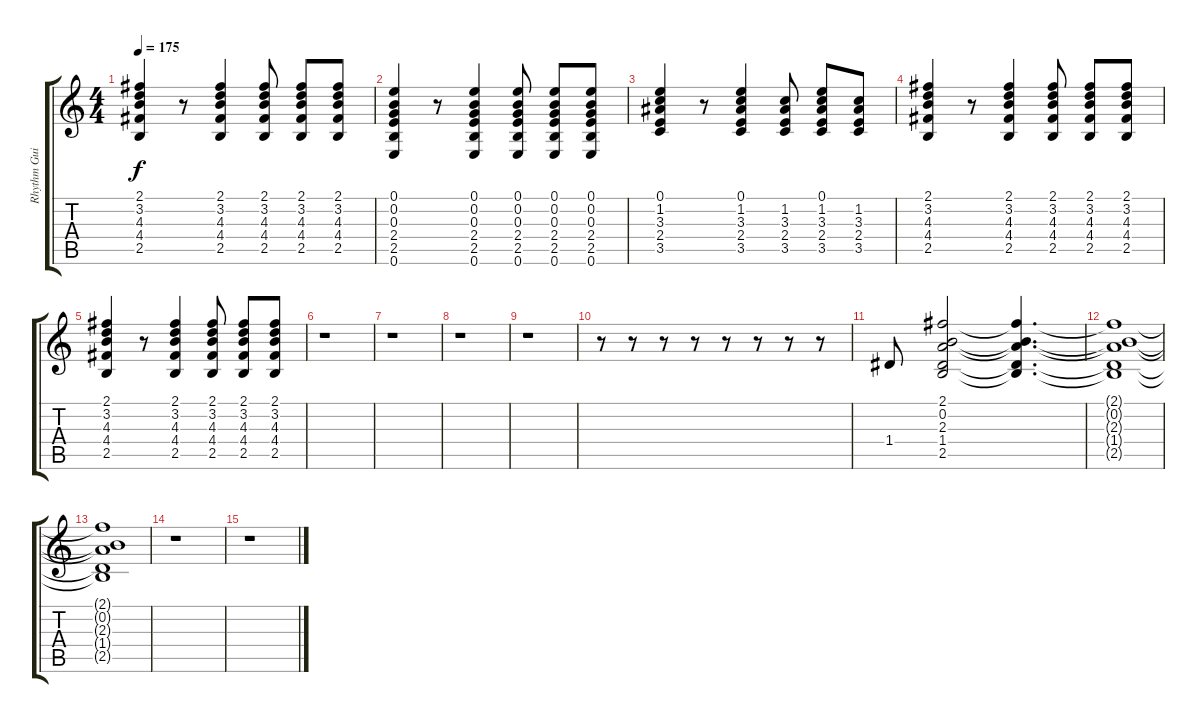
\track ("Rhythm Guitar" "Rhythm Gui") {instrument electricguitarclean}
\staff {score tabs}
\tuning (E4 B3 G3 D3 A2 E2) {hide}
\ts (4 4)
\tempo 175
\clef g2
\ks c
(2.1 3.2 4.3 4.4 2.5).4{dy f} r.8 (2.1 3.2 4.3 4.4 2.5).4 (2.1 3.2 4.3 4.4 2.5).8 (2.1 3.2 4.3 4.4 2.5).8 (2.1 3.2 4.3 4.4 2.5).8 |
(0.1 0.2 0.3 2.4 2.5 0.6).4 r.8 (0.1 0.2 0.3 2.4 2.5 0.6).4 (0.1 0.2 0.3 2.4 2.5 0.6).8 (0.1 0.2 0.3 2.4 2.5 0.6).8 (0.1 0.2 0.3 2.4 2.5 0.6).8 |
(0.1 1.2 3.3 2.4 3.5).4 r.8 (0.1 1.2 3.3 2.4 3.5).4 (1.2 3.3 2.4 3.5).8 (0.1 1.2 3.3 2.4 3.5).8 (1.2 3.3 2.4 3.5).8 |
(2.1 3.2 4.3 4.4 2.5).4 r.8 (2.1 3.2 4.3 4.4 2.5).4 (2.1 3.2 4.3 4.4 2.5).8 (2.1 3.2 4.3 4.4 2.5).8 (2.1 3.2 4.3 4.4 2.5).8 |
(2.1 3.2 4.3 4.4 2.5).4 r.8 (2.1 3.2 4.3 4.4 2.5).4 (2.1 3.2 4.3 4.4 2.5).8 (2.1 3.2 4.3 4.4 2.5).8 (2.1 3.2 4.3 4.4 2.5).8 |
r.1 |
r.1 |
r.1 |
r.1 |
r.8 r.8 r.8 r.8 r.8 r.8 r.8 r.8 |
1.4.8 (2.1 0.2 2.3 1.4 2.5).2 (2.1{t} 0.2{t} 2.3{t} 1.4{t} 2.5{t}).4{d} |
(2.1{t} 0.2{t} 2.3{t} 1.4{t} 2.5{t}).1 |
(2.1{t} 0.2{t} 2.3{t} 1.4{t} 2.5{t}).1 |
r.1 |
r.1
